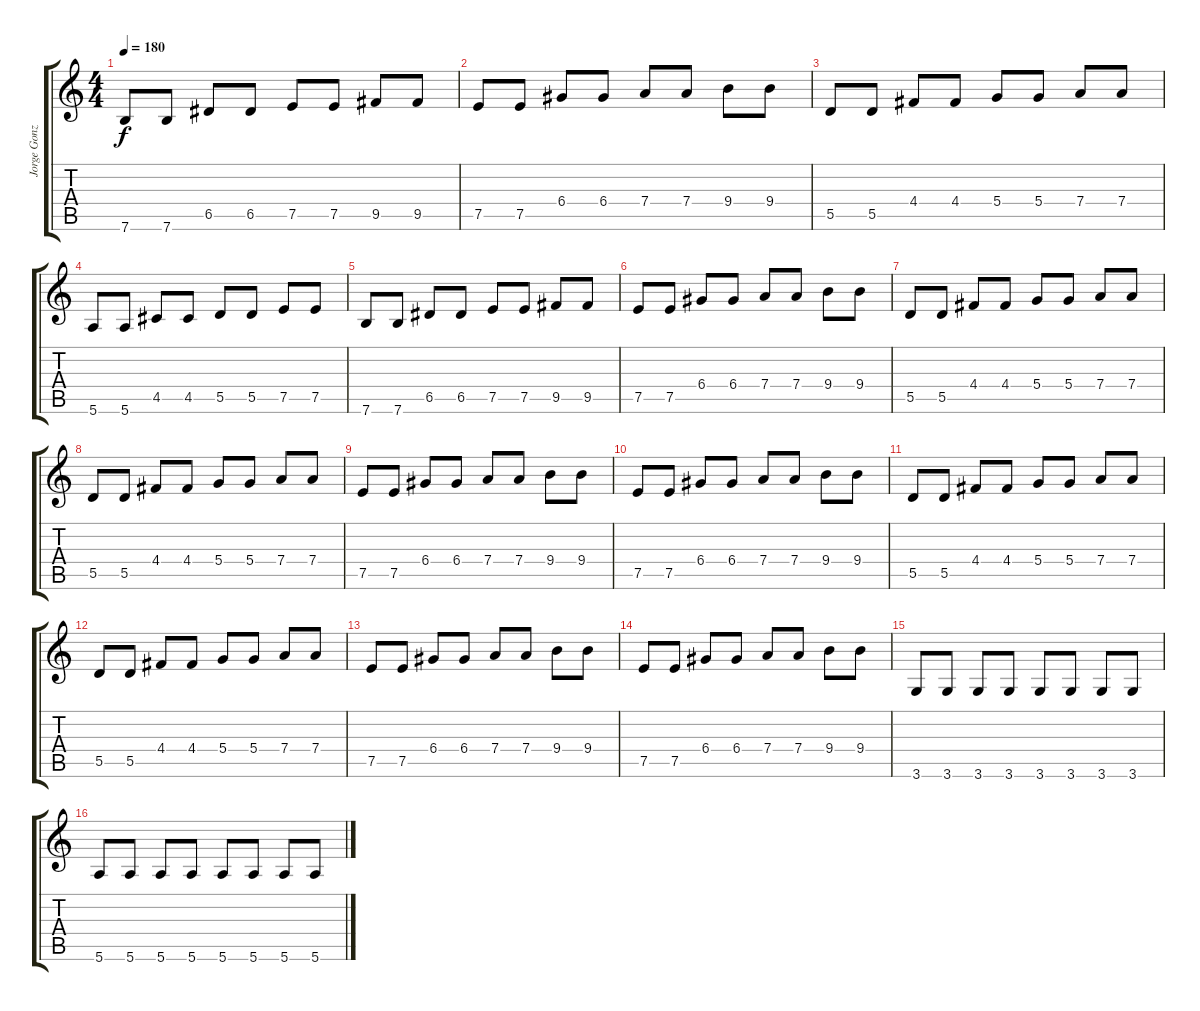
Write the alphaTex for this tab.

\track ("Jorge Gonzalez" "Jorge Gonz") {instrument electricbassfinger}
\staff {score tabs}
\tuning (E4 B3 G3 D3 A2 E2) {hide}
\ts (4 4)
\tempo 180
\clef g2
\ks c
7.6.8{dy f} 7.6.8 6.5.8 6.5.8 7.5.8 7.5.8 9.5.8 9.5.8 |
7.5.8 7.5.8 6.4.8 6.4.8 7.4.8 7.4.8 9.4.8 9.4.8 |
5.5.8 5.5.8 4.4.8 4.4.8 5.4.8 5.4.8 7.4.8 7.4.8 |
5.6.8 5.6.8 4.5.8 4.5.8 5.5.8 5.5.8 7.5.8 7.5.8 |
7.6.8 7.6.8 6.5.8 6.5.8 7.5.8 7.5.8 9.5.8 9.5.8 |
7.5.8 7.5.8 6.4.8 6.4.8 7.4.8 7.4.8 9.4.8 9.4.8 |
5.5.8 5.5.8 4.4.8 4.4.8 5.4.8 5.4.8 7.4.8 7.4.8 |
5.5.8 5.5.8 4.4.8 4.4.8 5.4.8 5.4.8 7.4.8 7.4.8 |
7.5.8 7.5.8 6.4.8 6.4.8 7.4.8 7.4.8 9.4.8 9.4.8 |
7.5.8 7.5.8 6.4.8 6.4.8 7.4.8 7.4.8 9.4.8 9.4.8 |
5.5.8 5.5.8 4.4.8 4.4.8 5.4.8 5.4.8 7.4.8 7.4.8 |
5.5.8 5.5.8 4.4.8 4.4.8 5.4.8 5.4.8 7.4.8 7.4.8 |
7.5.8 7.5.8 6.4.8 6.4.8 7.4.8 7.4.8 9.4.8 9.4.8 |
7.5.8 7.5.8 6.4.8 6.4.8 7.4.8 7.4.8 9.4.8 9.4.8 |
3.6.8 3.6.8 3.6.8 3.6.8 3.6.8 3.6.8 3.6.8 3.6.8 |
5.6.8 5.6.8 5.6.8 5.6.8 5.6.8 5.6.8 5.6.8 5.6.8
